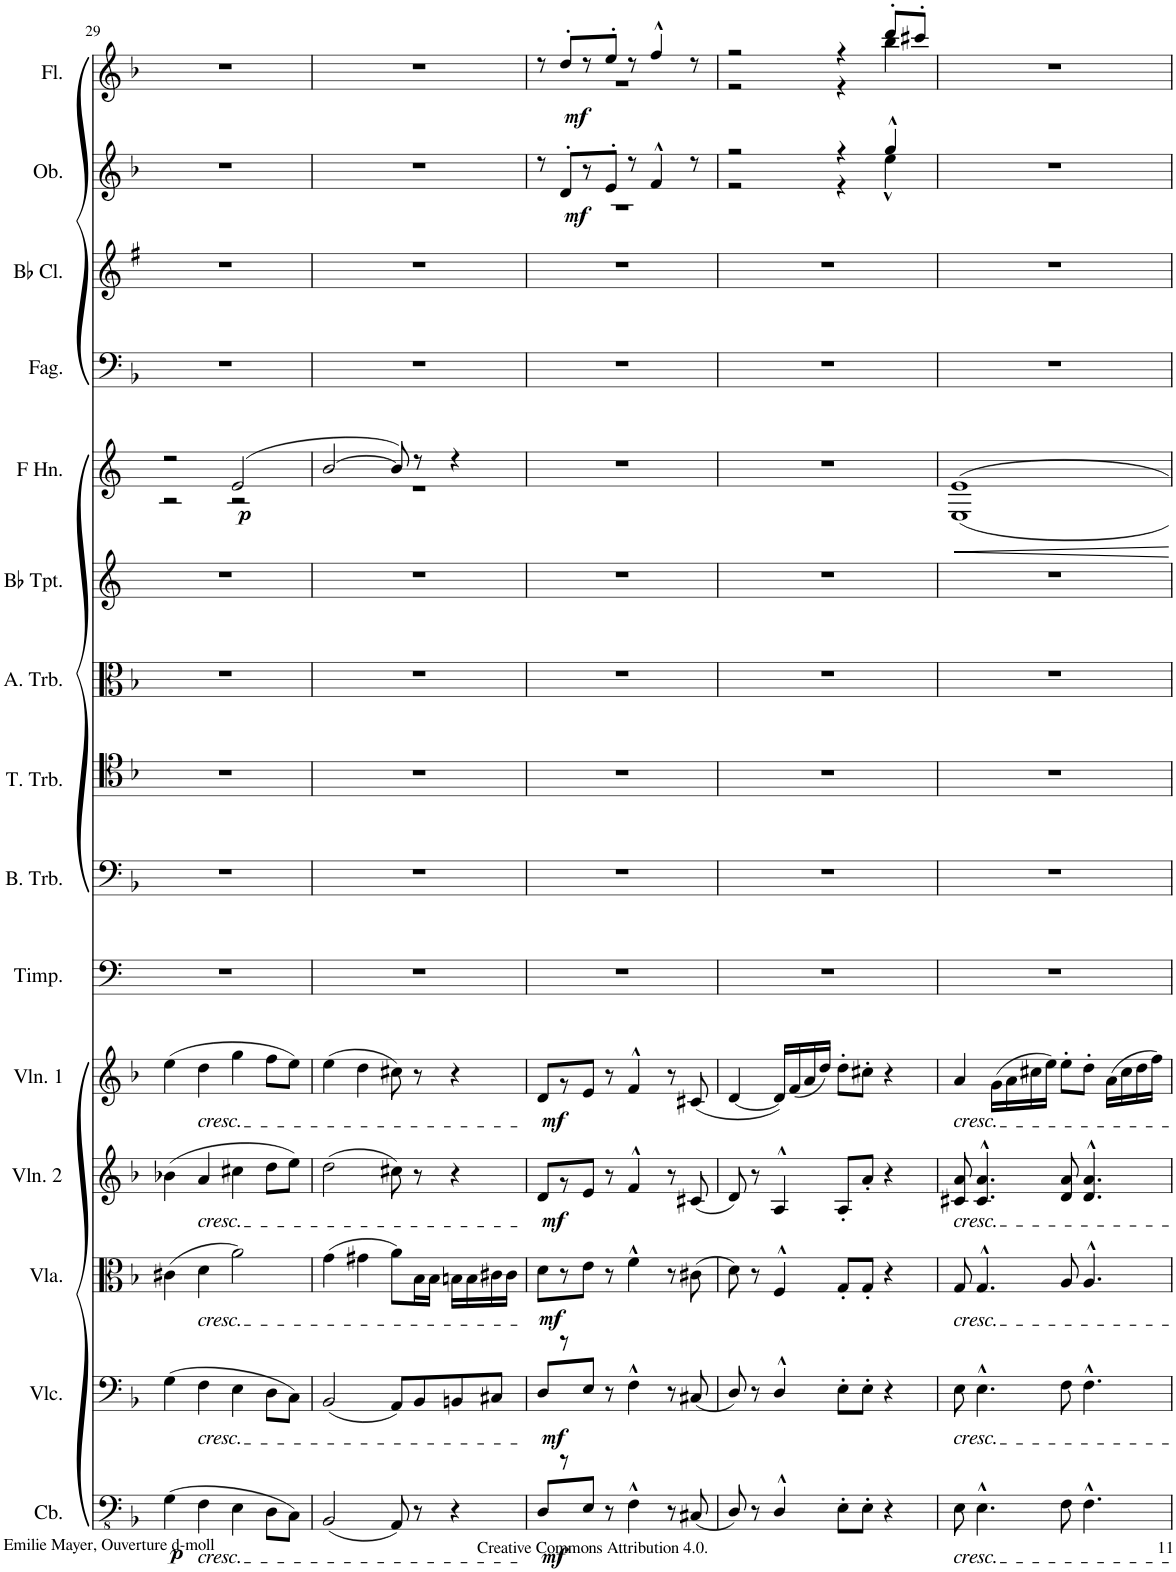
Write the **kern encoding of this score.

**kern	**dynam	**kern	**dynam	**kern	**dynam	**kern	**dynam	**kern	**dynam	**kern	**kern	**kern	**kern	**kern	**kern	**dynam	**kern	**kern	**kern	**dynam	**kern	**dynam
*part15	*part15	*part14	*part14	*part13	*part13	*part12	*part12	*part11	*part11	*part10	*part9	*part8	*part7	*part6	*part5	*part5	*part4	*part3	*part2	*part2	*part1	*part1
*staff15	*staff15	*staff14	*staff14	*staff13	*staff13	*staff12	*staff12	*staff11	*staff11	*staff10	*staff9	*staff8	*staff7	*staff6	*staff5	*staff5	*staff4	*staff3	*staff2	*staff2	*staff1	*staff1
*I"Contrabass	*	*I"Violoncello	*	*I"Viola	*	*I"Violino 2	*	*I"Violino 1	*	*I"Timpani in D, A	*I"Trombone Basso	*I"Trombone Tenore	*I"Trombone Alto	*I"Trombe in Bb	*I"Corni in F	*	*I"Fagotti	*I"Clarinetti in Bb	*I"Oboi	*	*I"Flauti	*
*I'Cb.	*	*I'Vlc.	*	*I'Vla.	*	*I'Vln. 2	*	*I'Vln. 1	*	*I'Timp.	*	*	*	*	*	*	*I'Fag.	*	*I'Ob.	*	*I'Fl.	*
!!LO:PB:g=z
*clefFv4	*	*clefF4	*	*clefC3	*	*clefG2	*	*clefG2	*	*clefF4	*clefF4	*clefC4	*clefC3	*clefG2	*clefG2	*	*clefF4	*clefG2	*clefG2	*	*clefG2	*
*Trd7c12	*	*	*	*	*	*	*	*	*	*	*	*	*	*Trd1c2	*Trd4c7	*	*	*Trd1c2	*	*	*	*
*k[b-]	*	*k[b-]	*	*k[b-]	*	*k[b-]	*	*k[b-]	*	*k[b-]	*k[b-]	*k[b-]	*k[b-]	*k[f#]	*k[]	*	*k[b-]	*k[f#]	*k[b-]	*	*k[b-]	*
*M4/4	*	*M4/4	*	*M4/4	*	*M4/4	*	*M4/4	*	*M4/4	*M4/4	*M4/4	*M4/4	*M4/4	*M4/4	*	*M4/4	*M4/4	*M4/4	*	*M4/4	*
*met(c)	*	*met(c)	*	*met(c)	*	*met(c)	*	*met(c)	*	*met(c)	*met(c)	*met(c)	*met(c)	*met(c)	*met(c)	*	*met(c)	*met(c)	*met(c)	*	*met(c)	*
=29	=29	=29	=29	=29	=29	=29	=29	=29	=29	=29	=29	=29	=29	=29	=29	=29	=29	=29	=29	=29	=29	=29
*	*	*	*	*	*	*	*	*	*	*	*	*	*	*	*^	*	*	*	*	*	*	*
!	!LO:DY:b	!	!	!	!	!	!	!	!	!	!	!	!	!	!	!	!	!	!	!	!	!	!
(4GG\	p	(4G\	.	(4c#X\	.	(4b-X\	.	(4ee\	.	1r	1r	1r	1r	1r	2r	2r	.	1r	1r	1r	.	1r	.
!	!	!	!	!	!	!	!	!LO:TX:b:i:t=cresc.	!	!	!	!	!	!	!	!	!	!	!	!	!	!	!
!	!	!	!	!	!	!LO:TX:b:i:t=cresc.	!	!	!	!	!	!	!	!	!	!	!	!	!	!	!	!	!
!	!	!	!	!LO:TX:b:i:t=cresc.	!	!	!	!	!	!	!	!	!	!	!	!	!	!	!	!	!	!	!
!	!	!LO:TX:b:i:t=cresc.	!	!	!	!	!	!	!	!	!	!	!	!	!	!	!	!	!	!	!	!	!
!LO:TX:b:i:t=cresc.	!	!	!	!	!	!	!	!	!	!	!	!	!	!	!	!	!	!	!	!	!	!	!
4FF\	.	4F\	.	4d\	.	4a/	.	4dd\	.	.	.	.	.	.	.	.	.	.	.	.	.	.	.
!	!	!	!	!	!	!	!	!	!	!	!	!	!	!	!	!	!LO:DY:b	!	!	!	!	!	!
4EE\	.	4E\	.	2a\)	.	4cc#X\	.	4gg\	.	.	.	.	.	.	(2e/	2r	p	.	.	.	.	.	.
8DD\L	.	8D\L	.	.	.	8dd\L	.	8ff\L	.	.	.	.	.	.	.	.	.	.	.	.	.	.	.
8CC\J)	.	8C\J)	.	.	.	8ee\J)	.	8ee\J)	.	.	.	.	.	.	.	.	.	.	.	.	.	.	.
=30	=30	=30	=30	=30	=30	=30	=30	=30	=30	=30	=30	=30	=30	=30	=30	=30	=30	=30	=30	=30	=30	=30	=30
(2BBB-/	.	(2BB-/	.	(4g\	.	(2dd\	.	(4ee\	.	1r	1r	1r	1r	1r	[2b/	1r	.	1r	1r	1r	.	1r	.
.	.	.	.	4g#X\	.	.	.	4dd\	.	.	.	.	.	.	.	.	.	.	.	.	.	.	.
8AAA/)	.	8AA/L)	.	8a\L)	.	8cc#X\)	.	8cc#X\)	.	.	.	.	.	.	8b/])	.	.	.	.	.	.	.	.
8r	.	8BB-/	.	16B-\L	.	8r	.	8r	.	.	.	.	.	.	8r	.	.	.	.	.	.	.	.
.	.	.	.	16B-\JJ	.	.	.	.	.	.	.	.	.	.	.	.	.	.	.	.	.	.	.
4r	.	8BBn/	.	16Bn\LL	.	4r	.	4r	.	.	.	.	.	.	4r	.	.	.	.	.	.	.	.
.	.	.	.	16B\	.	.	.	.	.	.	.	.	.	.	.	.	.	.	.	.	.	.	.
.	.	8C#X/J	.	16c#X\	.	.	.	.	.	.	.	.	.	.	.	.	.	.	.	.	.	.	.
.	.	.	.	16c#\JJ	.	.	.	.	.	.	.	.	.	.	.	.	.	.	.	.	.	.	.
*	*	*	*	*	*	*	*	*	*	*	*	*	*	*	*v	*v	*	*	*	*	*	*	*
=31	=31	=31	=31	=31	=31	=31	=31	=31	=31	=31	=31	=31	=31	=31	=31	=31	=31	=31	=31	=31	=31	=31
*	*	*	*	*	*	*	*	*	*	*	*	*	*	*	*	*	*	*	*^	*	*^	*
!	!LO:DY:b	!	!LO:DY:b	!	!LO:DY:b	!	!LO:DY:b	!	!LO:DY:b	!	!	!	!	!	!	!	!	!	!	!	!	!	!	!
8DD/L	mf	8D/L	mf	8d\L	mf	8d/L	mf	8d/L	mf	1r	1r	1r	1r	1r	1r	.	1r	1r	8r	1r	.	8r	1r	.
!	!	!	!	!	!	!	!	!	!	!	!	!	!	!	!	!	!	!	!	!	!LO:DY:b	!	!	!LO:DY:b
8r	.	8r	.	8r	.	8r	.	8r	.	.	.	.	.	.	.	.	.	.	8d'/L	.	mf	8dd'/L	.	mf
8EE/J	.	8E/J	.	8e\J	.	8e/J	.	8e/J	.	.	.	.	.	.	.	.	.	.	8r	.	.	8r	.	.
8r	.	8r	.	8r	.	8r	.	8r	.	.	.	.	.	.	.	.	.	.	8e'/J	.	.	8ee'/J	.	.
4FF^^\	.	4F^^\	.	4f^^\	.	4f^^/	.	4f^^/	.	.	.	.	.	.	.	.	.	.	8r	.	.	8r	.	.
.	.	.	.	.	.	.	.	.	.	.	.	.	.	.	.	.	.	.	4f^^/	.	.	4ff^^/	.	.
8r	.	8r	.	8r	.	8r	.	8r	.	.	.	.	.	.	.	.	.	.	.	.	.	.	.	.
(8CC#X/	.	(8C#X/	.	(8c#X\	.	(8c#X/	.	(8c#X/	.	.	.	.	.	.	.	.	.	.	8r	.	.	8r	.	.
=32	=32	=32	=32	=32	=32	=32	=32	=32	=32	=32	=32	=32	=32	=32	=32	=32	=32	=32	=32	=32	=32	=32	=32	=32
8DD/)	.	8D/)	.	8d\)	.	8d/)	.	[4d/	.	1r	1r	1r	1r	1r	1r	.	1r	1r	2r	2r	.	2r	2r	.
8r	.	8r	.	8r	.	8r	.	.	.	.	.	.	.	.	.	.	.	.	.	.	.	.	.	.
4DD^^/	.	4D^^/	.	4F^^/	.	4A^^/	.	16d/LL])	.	.	.	.	.	.	.	.	.	.	.	.	.	.	.	.
.	.	.	.	.	.	.	.	(16f/	.	.	.	.	.	.	.	.	.	.	.	.	.	.	.	.
.	.	.	.	.	.	.	.	16a/	.	.	.	.	.	.	.	.	.	.	.	.	.	.	.	.
.	.	.	.	.	.	.	.	16dd/JJ)	.	.	.	.	.	.	.	.	.	.	.	.	.	.	.	.
8EE'\L	.	8E'\L	.	8G'/L	.	8A'/L	.	8dd'\L	.	.	.	.	.	.	.	.	.	.	4r	4r	.	4r	4r	.
8EE'\J	.	8E'\J	.	8G'/J	.	8a'/J	.	8cc#X'\J	.	.	.	.	.	.	.	.	.	.	.	.	.	.	.	.
4r	.	4r	.	4r	.	4r	.	4r	.	.	.	.	.	.	.	.	.	.	4gg^^/	4ee^^\	.	8ddd'/L	4bb-\	.
.	.	.	.	.	.	.	.	.	.	.	.	.	.	.	.	.	.	.	.	.	.	8ccc#X'/J	.	.
*	*	*	*	*	*	*	*	*	*	*	*	*	*	*	*	*	*	*	*v	*v	*	*	*	*
*	*	*	*	*	*	*	*	*	*	*	*	*	*	*	*	*	*	*	*	*	*v	*v	*
=33	=33	=33	=33	=33	=33	=33	=33	=33	=33	=33	=33	=33	=33	=33	=33	=33	=33	=33	=33	=33	=33	=33
*	*	*	*	*	*	*	*	*	*	*	*	*	*	*	*^	*	*	*	*	*	*	*
!	!	!	!	!	!	!	!	!LO:TX:b:i:t=cresc.	!	!	!	!	!	!	!	!	!	!	!	!	!	!	!
!	!	!	!	!	!	!LO:TX:b:i:t=cresc.	!	!	!	!	!	!	!	!	!	!	!	!	!	!	!	!	!
!	!	!	!	!LO:TX:b:i:t=cresc.	!	!	!	!	!	!	!	!	!	!	!	!	!	!	!	!	!	!	!
!	!	!LO:TX:b:i:t=cresc.	!	!	!	!	!	!	!	!	!	!	!	!	!	!	!	!	!	!	!	!	!
!LO:TX:b:i:t=cresc.	!	!	!	!	!	!	!	!	!	!	!	!	!	!	!	!	!	!	!	!	!	!	!
8EE\	.	8E\	.	8G/	.	8c#X/ 8a/	.	4a/	.	1r	1r	1r	1r	1r	1e	1E	.	1r	1r	1r	.	1r	.
4.EE^^\	.	4.E^^\	.	4.G^^/	.	4.c#/^^ 4.a/^^	.	.	.	.	.	.	.	.	.	.	.	.	.	.	.	.	.
.	.	.	.	.	.	.	.	(16g\LL	.	.	.	.	.	.	.	.	.	.	.	.	.	.	.
.	.	.	.	.	.	.	.	16a\	.	.	.	.	.	.	.	.	.	.	.	.	.	.	.
.	.	.	.	.	.	.	.	16cc#X\	.	.	.	.	.	.	.	.	.	.	.	.	.	.	.
.	.	.	.	.	.	.	.	16ee\JJ)	.	.	.	.	.	.	.	.	.	.	.	.	.	.	.
8FF\	.	8F\	.	8A/	.	8d/ 8a/	.	8ee'\L	.	.	.	.	.	.	.	.	.	.	.	.	.	.	.
4.FF^^\	.	4.F^^\	.	4.A^^/	.	4.d/^^ 4.a/^^	.	8dd'\J	.	.	.	.	.	.	.	.	.	.	.	.	.	.	.
.	.	.	.	.	.	.	.	(16a\LL	.	.	.	.	.	.	.	.	.	.	.	.	.	.	.
.	.	.	.	.	.	.	.	16cc#\	.	.	.	.	.	.	.	.	.	.	.	.	.	.	.
.	.	.	.	.	.	.	.	16dd\	.	.	.	.	.	.	.	.	.	.	.	.	.	.	.
.	.	.	.	.	.	.	.	16ff\JJ)	.	.	.	.	.	.	.	.	.	.	.	.	.	.	.
*	*	*	*	*	*	*	*	*	*	*	*	*	*	*	*v	*v	*	*	*	*	*	*	*
=	=	=	=	=	=	=	=	=	=	=	=	=	=	=	=	=	=	=	=	=	=	=
*-	*-	*-	*-	*-	*-	*-	*-	*-	*-	*-	*-	*-	*-	*-	*-	*-	*-	*-	*-	*-	*-	*-
